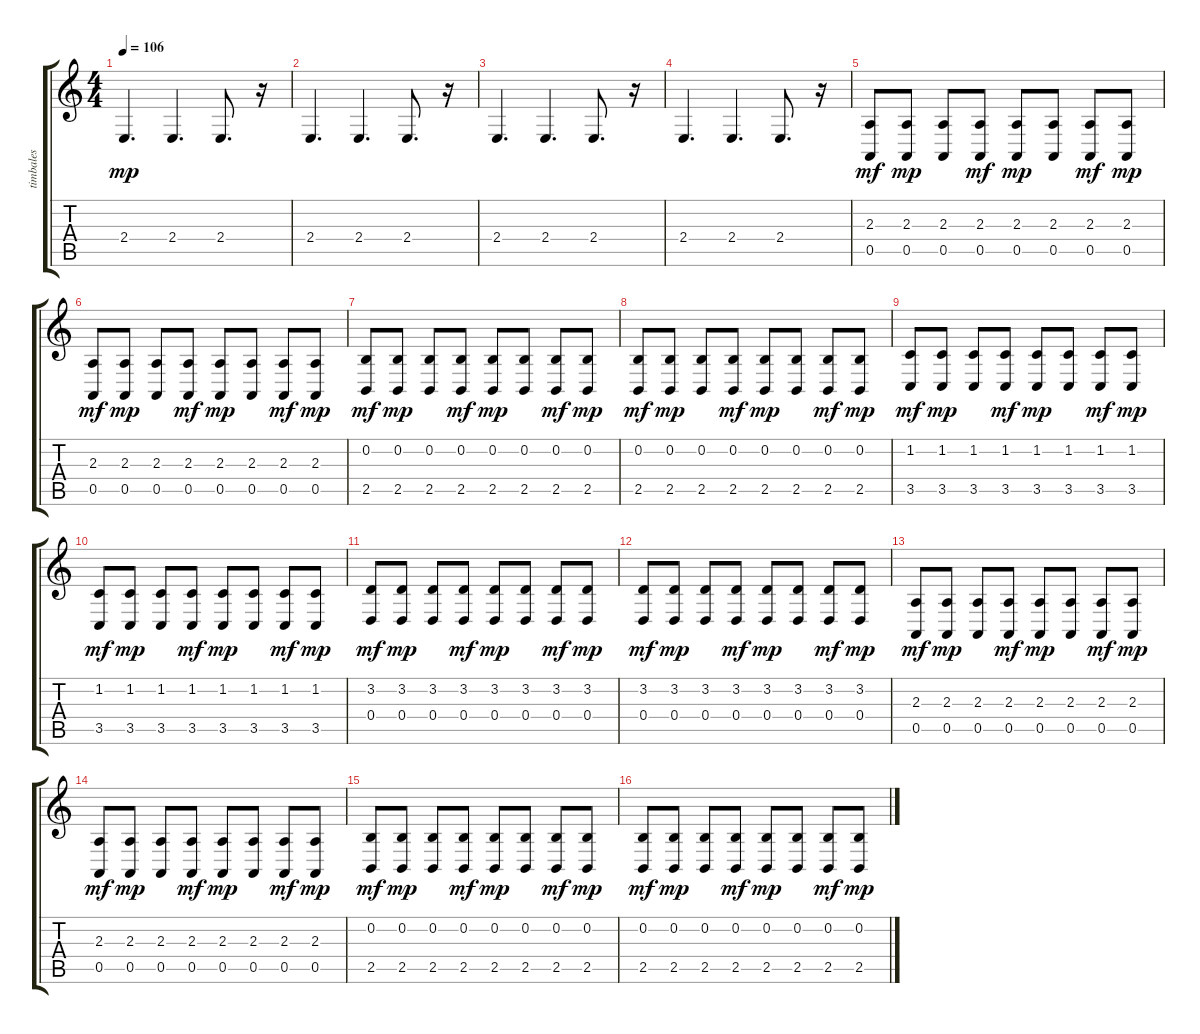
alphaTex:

\track ("timbales" "timbales") {instrument timpani}
\staff {score tabs}
\tuning (E4 B3 G3 D3 A2 E2) {hide}
\ts (4 4)
\tempo 106
\clef g2
\ks c
2.4.4{d dy mp} 2.4.4{d} 2.4.8{d} r.16 |
2.4.4{d} 2.4.4{d} 2.4.8{d} r.16 |
2.4.4{d} 2.4.4{d} 2.4.8{d} r.16 |
2.4.4{d} 2.4.4{d} 2.4.8{d} r.16 |
(2.3 0.5).8{dy mf} (2.3 0.5).8{dy mp} (2.3 0.5).8 (2.3 0.5).8{dy mf} (2.3 0.5).8{dy mp} (2.3 0.5).8 (2.3 0.5).8{dy mf} (2.3 0.5).8{dy mp} |
(2.3 0.5).8{dy mf} (2.3 0.5).8{dy mp} (2.3 0.5).8 (2.3 0.5).8{dy mf} (2.3 0.5).8{dy mp} (2.3 0.5).8 (2.3 0.5).8{dy mf} (2.3 0.5).8{dy mp} |
(0.2 2.5).8{dy mf} (0.2 2.5).8{dy mp} (0.2 2.5).8 (0.2 2.5).8{dy mf} (0.2 2.5).8{dy mp} (0.2 2.5).8 (0.2 2.5).8{dy mf} (0.2 2.5).8{dy mp} |
(0.2 2.5).8{dy mf} (0.2 2.5).8{dy mp} (0.2 2.5).8 (0.2 2.5).8{dy mf} (0.2 2.5).8{dy mp} (0.2 2.5).8 (0.2 2.5).8{dy mf} (0.2 2.5).8{dy mp} |
(1.2 3.5).8{dy mf} (1.2 3.5).8{dy mp} (1.2 3.5).8 (1.2 3.5).8{dy mf} (1.2 3.5).8{dy mp} (1.2 3.5).8 (1.2 3.5).8{dy mf} (1.2 3.5).8{dy mp} |
(1.2 3.5).8{dy mf} (1.2 3.5).8{dy mp} (1.2 3.5).8 (1.2 3.5).8{dy mf} (1.2 3.5).8{dy mp} (1.2 3.5).8 (1.2 3.5).8{dy mf} (1.2 3.5).8{dy mp} |
(3.2 0.4).8{dy mf} (3.2 0.4).8{dy mp} (3.2 0.4).8 (3.2 0.4).8{dy mf} (3.2 0.4).8{dy mp} (3.2 0.4).8 (3.2 0.4).8{dy mf} (3.2 0.4).8{dy mp} |
(3.2 0.4).8{dy mf} (3.2 0.4).8{dy mp} (3.2 0.4).8 (3.2 0.4).8{dy mf} (3.2 0.4).8{dy mp} (3.2 0.4).8 (3.2 0.4).8{dy mf} (3.2 0.4).8{dy mp} |
(2.3 0.5).8{dy mf} (2.3 0.5).8{dy mp} (2.3 0.5).8 (2.3 0.5).8{dy mf} (2.3 0.5).8{dy mp} (2.3 0.5).8 (2.3 0.5).8{dy mf} (2.3 0.5).8{dy mp} |
(2.3 0.5).8{dy mf} (2.3 0.5).8{dy mp} (2.3 0.5).8 (2.3 0.5).8{dy mf} (2.3 0.5).8{dy mp} (2.3 0.5).8 (2.3 0.5).8{dy mf} (2.3 0.5).8{dy mp} |
(0.2 2.5).8{dy mf} (0.2 2.5).8{dy mp} (0.2 2.5).8 (0.2 2.5).8{dy mf} (0.2 2.5).8{dy mp} (0.2 2.5).8 (0.2 2.5).8{dy mf} (0.2 2.5).8{dy mp} |
(0.2 2.5).8{dy mf} (0.2 2.5).8{dy mp} (0.2 2.5).8 (0.2 2.5).8{dy mf} (0.2 2.5).8{dy mp} (0.2 2.5).8 (0.2 2.5).8{dy mf} (0.2 2.5).8{dy mp}
